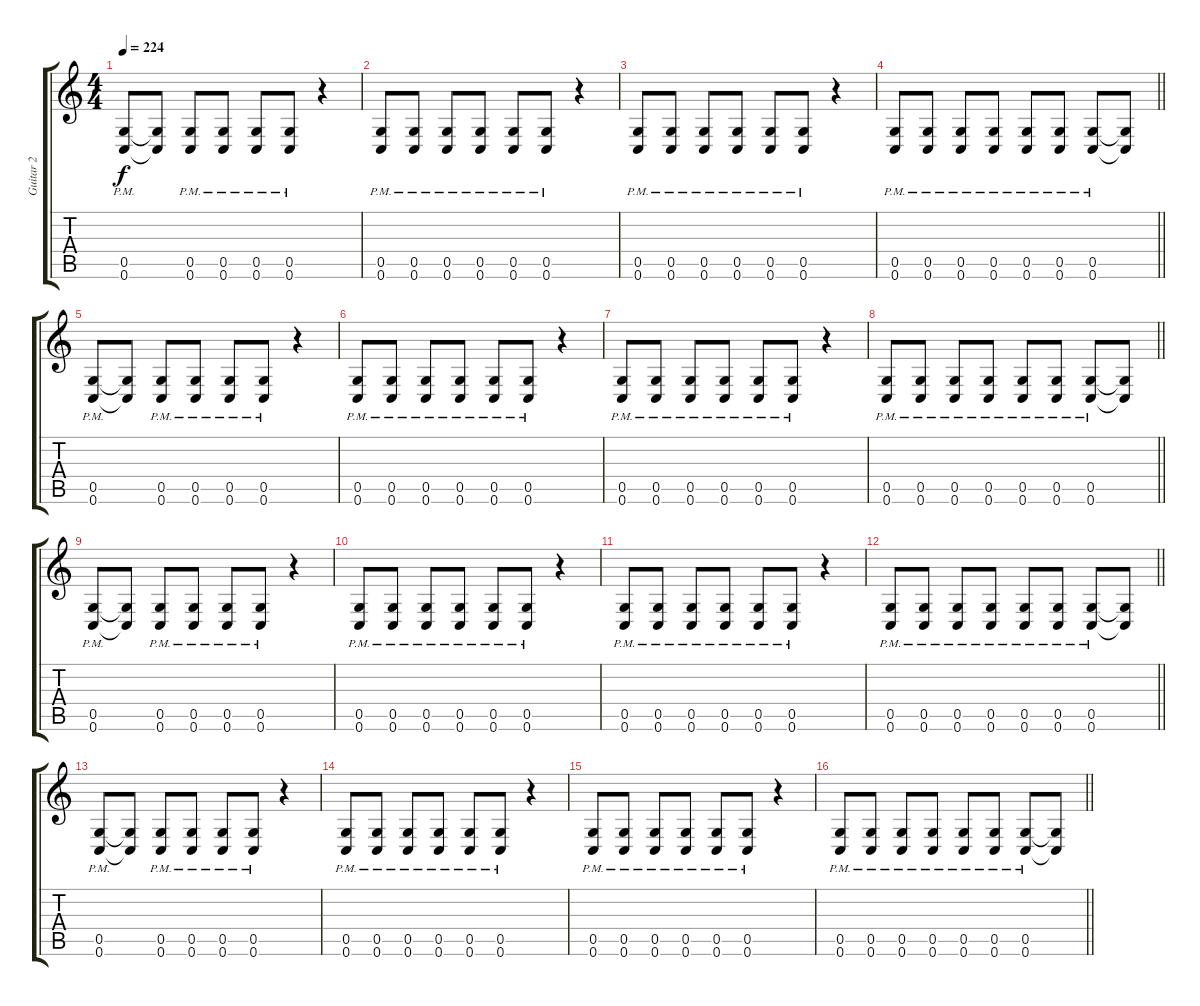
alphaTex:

\track ("Guitar 2" "Guitar 2") {instrument distortionguitar}
\staff {score tabs}
\tuning (D4 A3 F3 C3 G2 C2) {hide}
\ts (4 4)
\section ("" "")
\tempo 224
\clef g2
\ks c
(0.5{pm} 0.6{pm}).8{dy f} (0.5{t} 0.6{t}).8 (0.5{pm} 0.6{pm}).8 (0.5{pm} 0.6{pm}).8 (0.5{pm} 0.6{pm}).8 (0.5{pm} 0.6{pm}).8 r.4 |
(0.5{pm} 0.6{pm}).8 (0.5{pm} 0.6{pm}).8 (0.5{pm} 0.6{pm}).8 (0.5{pm} 0.6{pm}).8 (0.5{pm} 0.6{pm}).8 (0.5{pm} 0.6{pm}).8 r.4 |
(0.5{pm} 0.6{pm}).8 (0.5{pm} 0.6{pm}).8 (0.5{pm} 0.6{pm}).8 (0.5{pm} 0.6{pm}).8 (0.5{pm} 0.6{pm}).8 (0.5{pm} 0.6{pm}).8 r.4 |
\barLineRight lightlight
(0.5{pm} 0.6{pm}).8 (0.5{pm} 0.6{pm}).8 (0.5{pm} 0.6{pm}).8 (0.5{pm} 0.6{pm}).8 (0.5{pm} 0.6{pm}).8 (0.5{pm} 0.6{pm}).8 (0.5{pm} 0.6{pm}).8 (0.5{t} 0.6{t}).8 |
(0.5{pm} 0.6{pm}).8 (0.5{t} 0.6{t}).8 (0.5{pm} 0.6{pm}).8 (0.5{pm} 0.6{pm}).8 (0.5{pm} 0.6{pm}).8 (0.5{pm} 0.6{pm}).8 r.4 |
(0.5{pm} 0.6{pm}).8 (0.5{pm} 0.6{pm}).8 (0.5{pm} 0.6{pm}).8 (0.5{pm} 0.6{pm}).8 (0.5{pm} 0.6{pm}).8 (0.5{pm} 0.6{pm}).8 r.4 |
(0.5{pm} 0.6{pm}).8 (0.5{pm} 0.6{pm}).8 (0.5{pm} 0.6{pm}).8 (0.5{pm} 0.6{pm}).8 (0.5{pm} 0.6{pm}).8 (0.5{pm} 0.6{pm}).8 r.4 |
\barLineRight lightlight
(0.5{pm} 0.6{pm}).8 (0.5{pm} 0.6{pm}).8 (0.5{pm} 0.6{pm}).8 (0.5{pm} 0.6{pm}).8 (0.5{pm} 0.6{pm}).8 (0.5{pm} 0.6{pm}).8 (0.5{pm} 0.6{pm}).8 (0.5{t} 0.6{t}).8 |
\section ("" "")
(0.5{pm} 0.6{pm}).8 (0.5{t} 0.6{t}).8 (0.5{pm} 0.6{pm}).8 (0.5{pm} 0.6{pm}).8 (0.5{pm} 0.6{pm}).8 (0.5{pm} 0.6{pm}).8 r.4 |
(0.5{pm} 0.6{pm}).8 (0.5{pm} 0.6{pm}).8 (0.5{pm} 0.6{pm}).8 (0.5{pm} 0.6{pm}).8 (0.5{pm} 0.6{pm}).8 (0.5{pm} 0.6{pm}).8 r.4 |
(0.5{pm} 0.6{pm}).8 (0.5{pm} 0.6{pm}).8 (0.5{pm} 0.6{pm}).8 (0.5{pm} 0.6{pm}).8 (0.5{pm} 0.6{pm}).8 (0.5{pm} 0.6{pm}).8 r.4 |
\barLineRight lightlight
(0.5{pm} 0.6{pm}).8 (0.5{pm} 0.6{pm}).8 (0.5{pm} 0.6{pm}).8 (0.5{pm} 0.6{pm}).8 (0.5{pm} 0.6{pm}).8 (0.5{pm} 0.6{pm}).8 (0.5{pm} 0.6{pm}).8 (0.5{t} 0.6{t}).8 |
(0.5{pm} 0.6{pm}).8 (0.5{t} 0.6{t}).8 (0.5{pm} 0.6{pm}).8 (0.5{pm} 0.6{pm}).8 (0.5{pm} 0.6{pm}).8 (0.5{pm} 0.6{pm}).8 r.4 |
(0.5{pm} 0.6{pm}).8 (0.5{pm} 0.6{pm}).8 (0.5{pm} 0.6{pm}).8 (0.5{pm} 0.6{pm}).8 (0.5{pm} 0.6{pm}).8 (0.5{pm} 0.6{pm}).8 r.4 |
(0.5{pm} 0.6{pm}).8 (0.5{pm} 0.6{pm}).8 (0.5{pm} 0.6{pm}).8 (0.5{pm} 0.6{pm}).8 (0.5{pm} 0.6{pm}).8 (0.5{pm} 0.6{pm}).8 r.4 |
\barLineRight lightlight
(0.5{pm} 0.6{pm}).8 (0.5{pm} 0.6{pm}).8 (0.5{pm} 0.6{pm}).8 (0.5{pm} 0.6{pm}).8 (0.5{pm} 0.6{pm}).8 (0.5{pm} 0.6{pm}).8 (0.5{pm} 0.6{pm}).8 (0.5{t} 0.6{t}).8
